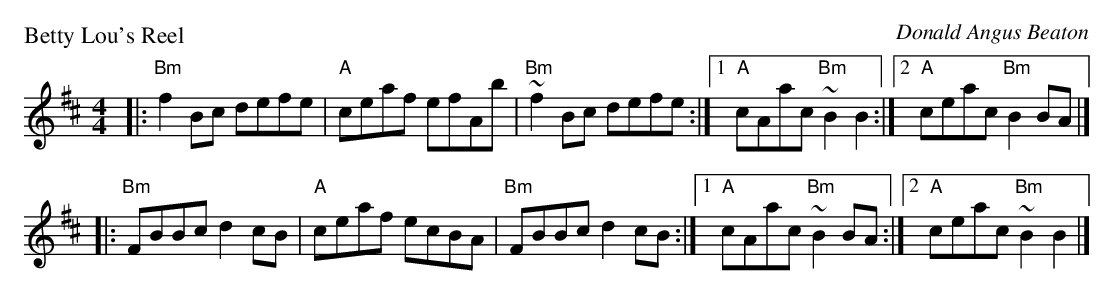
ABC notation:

X:1
M:4/4
L:1/8
P: Betty Lou's Reel
C:Donald Angus Beaton
K:Bm
|: "Bm"f2Bc defe | "A"ceaf efAb | "Bm"~f2Bc defe :|1 "A"cAac "Bm"~B2B2 :|2 "A"ceac "Bm" B2BA |]
|: "Bm"FBBc d2cB | "A"ceaf ecBA | "Bm" FBBc d2cB :|1 "A"cAac "Bm"~B2BA :|2 "A"ceac "Bm"~B2B2 |]
